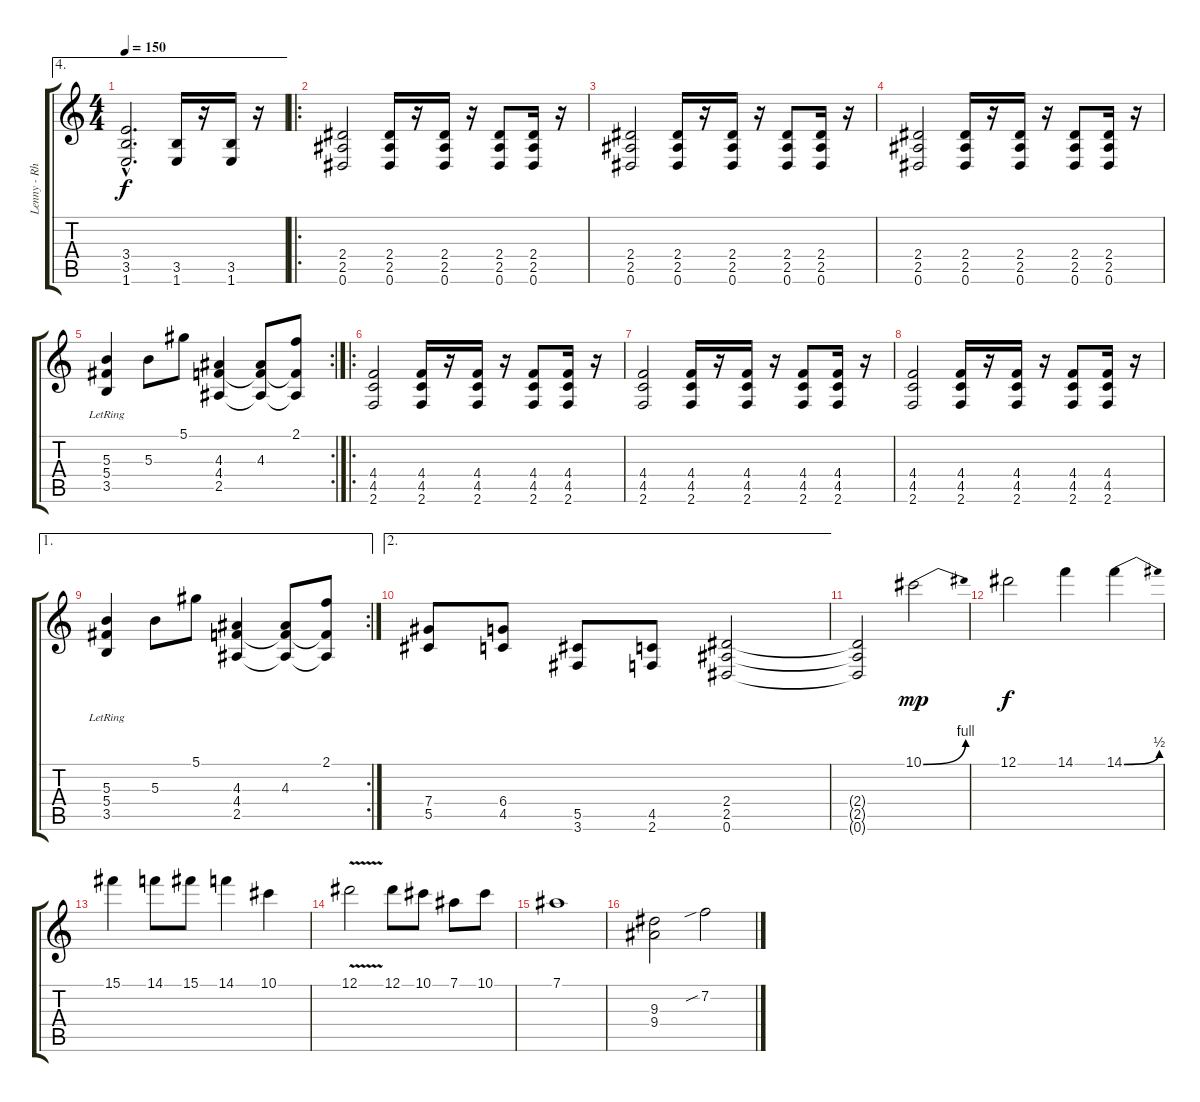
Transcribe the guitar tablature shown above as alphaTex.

\track ("Lenny - Rhytm/Lead" "Lenny - Rh") {instrument distortionguitar}
\staff {score tabs}
\tuning (Eb4 Bb3 Gb3 Db3 Ab2 Eb2) {hide}
\ae 4
\ts (4 4)
\tempo 150
\clef g2
\ks c
(3.4{hac} 3.5{hac} 1.6{hac}).2{d dy f} (3.5 1.6).16 r.16 (3.5 1.6).16 r.16 |
\ro
(2.4 2.5 0.6).2 (2.4 2.5 0.6).16 r.16 (2.4 2.5 0.6).16 r.16 (2.4 2.5 0.6).8 (2.4 2.5 0.6).16 r.16 |
(2.4 2.5 0.6).2 (2.4 2.5 0.6).16 r.16 (2.4 2.5 0.6).16 r.16 (2.4 2.5 0.6).8 (2.4 2.5 0.6).16 r.16 |
(2.4 2.5 0.6).2 (2.4 2.5 0.6).16 r.16 (2.4 2.5 0.6).16 r.16 (2.4 2.5 0.6).8 (2.4 2.5 0.6).16 r.16 |
\rc 2
(5.3{lr} 5.4{lr} 3.5{lr}).4 5.3.8 5.1.8 (4.3 4.4 2.5).4 (4.3 4.4{t} 2.5{t}).8 (2.1 4.4{t} 2.5{t}).8 |
\ro
(4.4 4.5 2.6).2 (4.4 4.5 2.6).16 r.16 (4.4 4.5 2.6).16 r.16 (4.4 4.5 2.6).8 (4.4 4.5 2.6).16 r.16 |
(4.4 4.5 2.6).2 (4.4 4.5 2.6).16 r.16 (4.4 4.5 2.6).16 r.16 (4.4 4.5 2.6).8 (4.4 4.5 2.6).16 r.16 |
(4.4 4.5 2.6).2 (4.4 4.5 2.6).16 r.16 (4.4 4.5 2.6).16 r.16 (4.4 4.5 2.6).8 (4.4 4.5 2.6).16 r.16 |
\ae 1
\rc 2
(5.3{lr} 5.4{lr} 3.5{lr}).4 5.3.8 5.1.8 (4.3 4.4 2.5).4 (4.3 4.4{t} 2.5{t}).8 (2.1 4.4{t} 2.5{t}).8 |
\ae 2
(7.4 5.5).8 (6.4 4.5).8 (5.5 3.6).8 (4.5 2.6).8 (2.4 2.5 0.6).2 |
(2.4{t} 2.5{t} 0.6{t}).2 10.1{be (bend 0 0 60 4)}.2{dy mp} |
12.1.2{dy f} 14.1.4 14.1{be (bend 0 0 60 2)}.4 |
15.1.4 14.1.8 15.1.8 14.1.4 10.1.4 |
12.1{v}.2 12.1.8 10.1.8 7.1.8 10.1.8 |
7.1.1 |
(9.3 9.4).2 7.2{sib}.2
